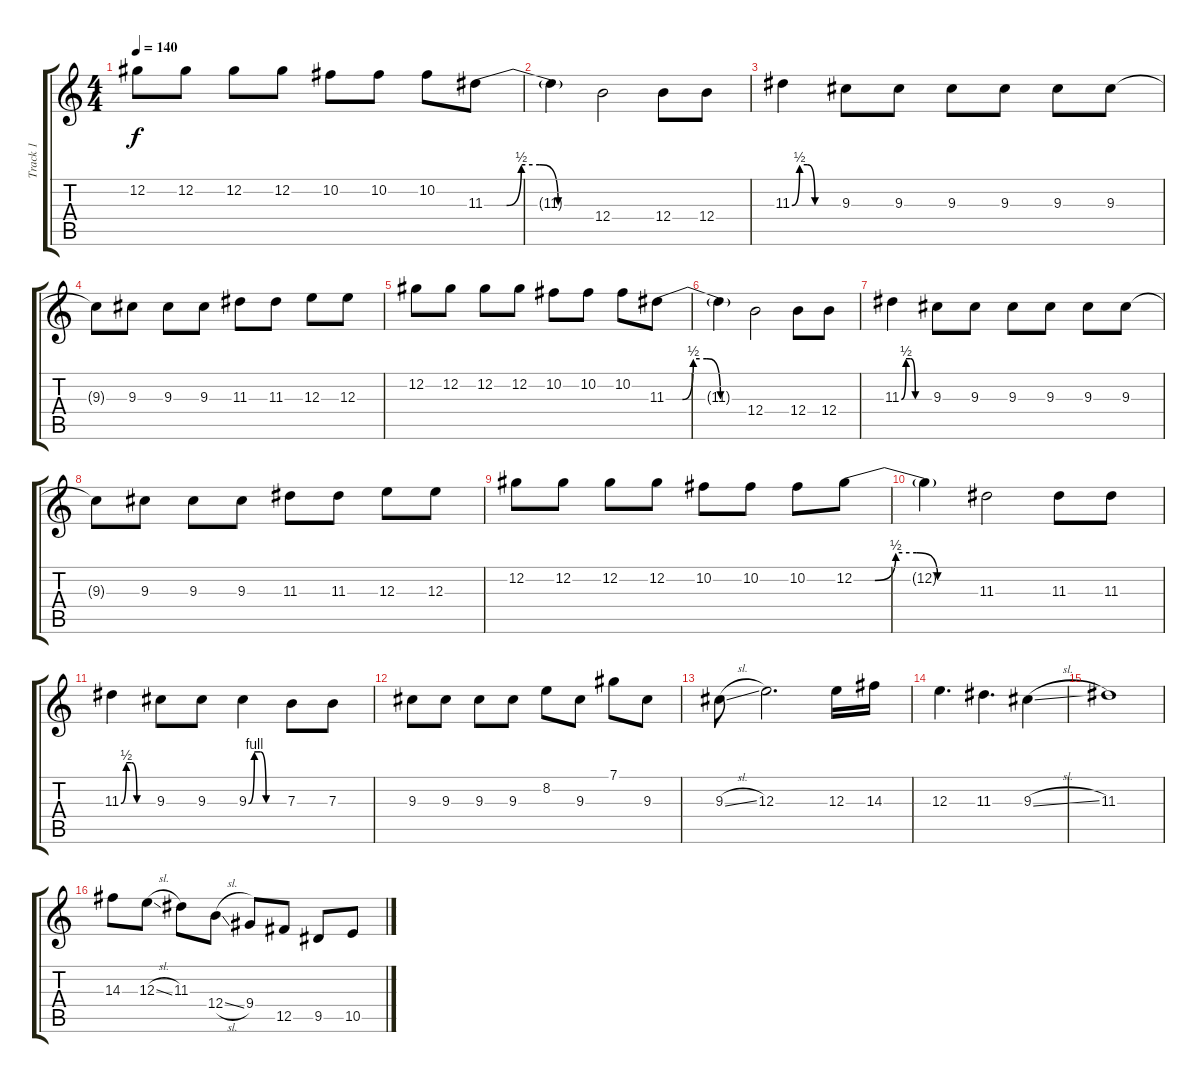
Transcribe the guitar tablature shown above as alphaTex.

\track ("Track 1" "Track 1") {instrument acousticguitarsteel}
\staff {score tabs}
\tuning (Db4 Ab3 E3 B2 Gb2 Db2) {hide}
\ts (4 4)
\tempo 140
\clef g2
\ks c
12.2.8{dy f volume 14 instrument overdrivenguitar} 12.2.8 12.2.8 12.2.8 10.2.8 10.2.8 10.2.8 11.3{be (custom 0 0 12 0 20 2 30 2 40 0 60 0)}.8 |
11.3{t}.4 12.4.2 12.4.8 12.4.8 |
11.3{be (custom 0 0 10 2 20 2 30 0 60 0)}.4 9.3.8 9.3.8 9.3.8 9.3.8 9.3.8 9.3.8 |
9.3{t}.8 9.3.8 9.3.8 9.3.8 11.3.8 11.3.8 12.3.8 12.3.8 |
12.2.8 12.2.8 12.2.8 12.2.8 10.2.8 10.2.8 10.2.8 11.3{be (custom 0 0 12 0 20 2 30 2 40 0 60 0)}.8 |
11.3{t}.4 12.4.2 12.4.8 12.4.8 |
11.3{be (custom 0 0 10 2 20 2 30 0 60 0)}.4 9.3.8 9.3.8 9.3.8 9.3.8 9.3.8 9.3.8 |
9.3{t}.8 9.3.8 9.3.8 9.3.8 11.3.8 11.3.8 12.3.8 12.3.8 |
12.2.8{instrument overdrivenguitar} 12.2.8 12.2.8 12.2.8 10.2.8 10.2.8 10.2.8 12.2{be (custom 0 0 10 0 20 2 30 2 40 0 60 0)}.8 |
12.2{t}.4 11.3.2 11.3.8 11.3.8 |
11.3{be (custom 0 0 10 2 20 2 30 0 60 0)}.4 9.3.8 9.3.8 9.3{be (custom 0 0 10 4 20 4 30 0 60 0)}.4 7.3.8 7.3.8 |
9.3.8 9.3.8 9.3.8 9.3.8 8.2.8 9.3.8 7.1.8 9.3.8 |
9.3{sl}.8 12.3.2{d} 12.3.16 14.3.16 |
12.3.4{d} 11.3.4{d} 9.3{sl}.4 |
11.3.1 |
14.3.8 12.3{sl}.8 11.3.8 12.4{sl}.8 9.4.8 12.5.8 9.5.8 10.5.8
